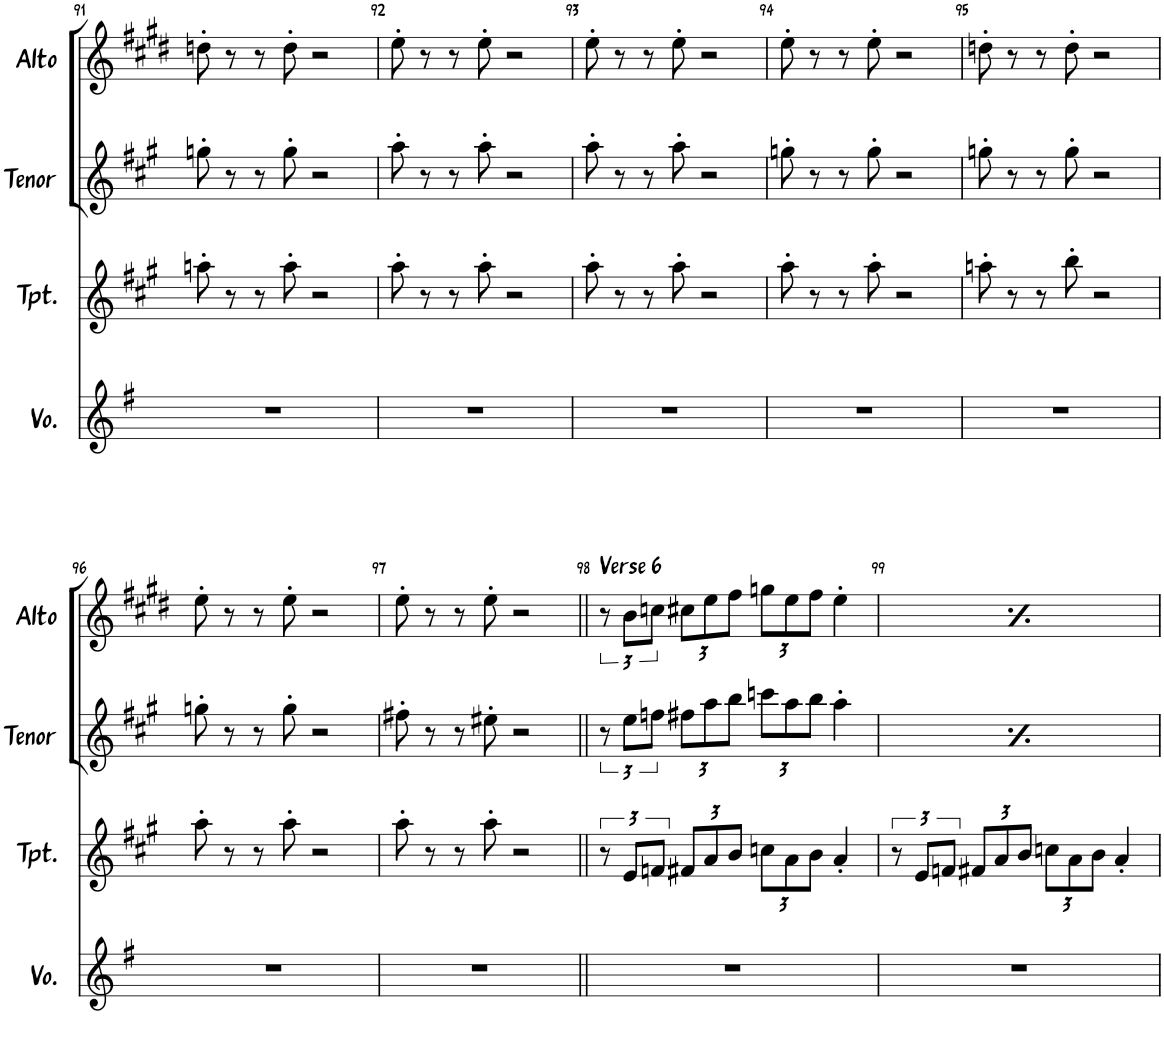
**kern	**kern	**kern	**kern
*part4	*part3	*part2	*part1
*staff4	*staff3	*staff2	*staff1
*I"Voice	*I"Trumpet	*I"Tenor Sax	*I"Alto Sax
*I'Vo.	*I'Tpt.	*I'Tenor	*I'Alto
!!LO:PB:g=z
*clefG2	*clefG2	*clefG2	*clefG2
*	*Trd1c2	*Trd8c14	*Trd5c9
*k[f#]	*k[f#c#g#]	*k[f#c#g#]	*k[f#c#g#d#]
*M4/4	*M4/4	*M4/4	*M4/4
=91	=91	=91	=91
1r	8aan'\	8ggn'\	8ddn'\
.	8r	8r	8r
.	8r	8r	8r
.	8aa'\	8gg'\	8dd'\
.	2r	2r	2r
=92	=92	=92	=92
1r	8aa'\	8aa'\	8ee'\
.	8r	8r	8r
.	8r	8r	8r
.	8aa'\	8aa'\	8ee'\
.	2r	2r	2r
=93	=93	=93	=93
1r	8aa'\	8aa'\	8ee'\
.	8r	8r	8r
.	8r	8r	8r
.	8aa'\	8aa'\	8ee'\
.	2r	2r	2r
=94	=94	=94	=94
1r	8aa'\	8ggn'\	8ee'\
.	8r	8r	8r
.	8r	8r	8r
.	8aa'\	8gg'\	8ee'\
.	2r	2r	2r
=95	=95	=95	=95
1r	8aan'\	8ggn'\	8ddn'\
.	8r	8r	8r
.	8r	8r	8r
.	8bb'\	8gg'\	8dd'\
.	2r	2r	2r
!!LO:LB:g=z
=96	=96	=96	=96
1r	8aa'\	8ggn'\	8ee'\
.	8r	8r	8r
.	8r	8r	8r
.	8aa'\	8gg'\	8ee'\
.	2r	2r	2r
=97	=97	=97	=97
1r	8aa'\	8ff#X'\	8ee'\
.	8r	8r	8r
.	8r	8r	8r
.	8aa'\	8ee#X'\	8ee'\
.	2r	2r	2r
=98||	=98||	=98||	=98||
!	!	!	!LO:TX:a:t=Verse 6
1r	12r	12r	12r
.	12e/L	12ee\L	12b\L
.	12fn/J	12ffn\J	12ccn\J
*	*Xbrackettup	*Xbrackettup	*Xbrackettup
.	12f#X/L	12ff#X\L	12cc#X\L
.	12a/	12aa\	12ee\
.	12b/J	12bb\J	12ff#\J
.	12ccn\L	12cccn\L	12ggn\L
.	12a\	12aa\	12ee\
.	12b\J	12bb\J	12ff#\J
.	4a'/	4aa'\	4ee'\
=99	=99	=99	=99
*	*brackettup	*brackettup	*brackettup
!	!	!	!LO:TX:a:t=Verse 6
1r	12r	12r	12r
.	12e/L	12ee\L	12b\L
.	12fn/J	12ffn\J	12ccn\J
*	*Xbrackettup	*Xbrackettup	*Xbrackettup
.	12f#X/L	12ff#X\L	12cc#X\L
.	12a/	12aa\	12ee\
.	12b/J	12bb\J	12ff#\J
.	12ccn\L	12cccn\L	12ggn\L
.	12a\	12aa\	12ee\
.	12b\J	12bb\J	12ff#\J
.	4a'/	4aa'\	4ee'\
=	=	=	=
*-	*-	*-	*-
